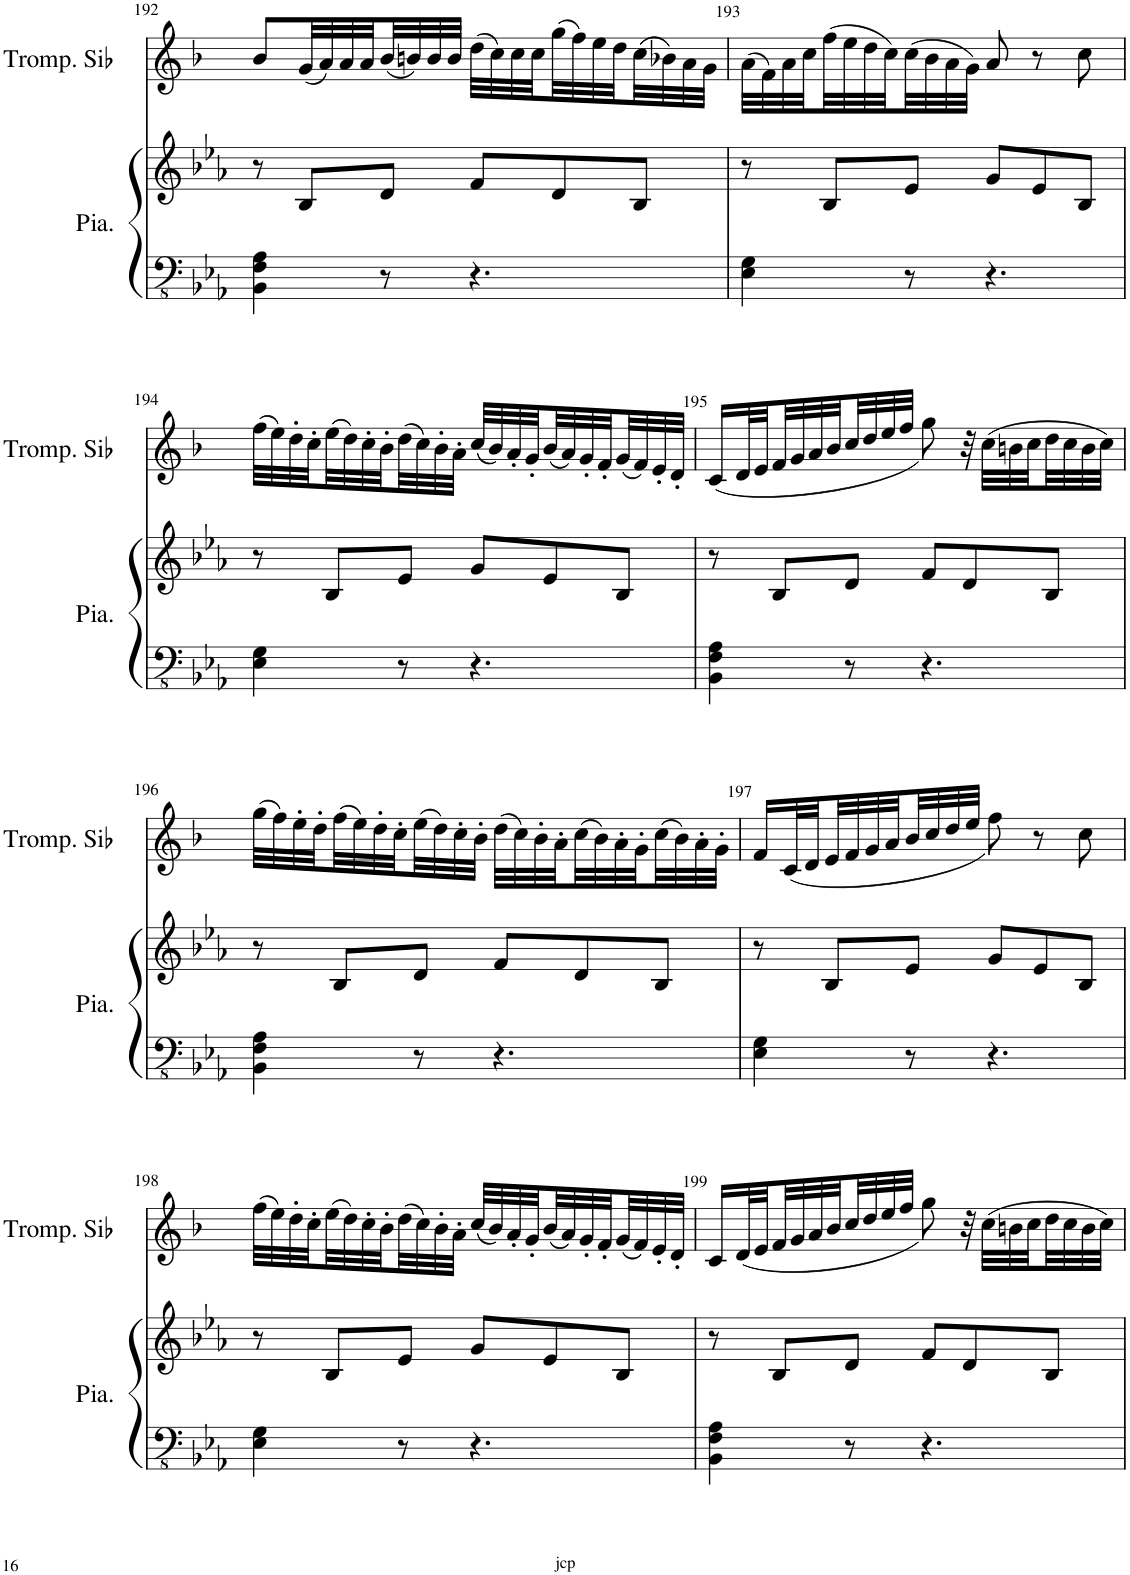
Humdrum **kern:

**kern	**kern	**kern
*part2	*part2	*part1
*staff3	*staff2	*staff1
*I"Piano	*	*I"Trompette en Sib
*I'Pia.	*	*I'Tromp. Sib
!!LO:PB:g=z
*clefFv4	*clefG2	*clefG2
*	*	*Trd1c2
*k[b-e-a-]	*k[b-e-a-]	*k[b-]
*M6/8	*M6/8	*M6/8
=192	=192	=192
4BBB-\ 4FF\ 4AA-\	8r	8b-/L
.	8B-/L	(32g/LL
.	.	32a/)
.	.	32a/
.	.	32a/
8r	8d/J	(32b-/
.	.	32bn/)
.	.	32b/
.	.	32b/JJJ
4.r	8f/L	(32dd\LLL
.	.	32cc\)
.	.	32cc\
.	.	32cc\
.	8d/	(32gg\
.	.	32ff\)
.	.	32ee\
.	.	32dd\
.	8B-/J	(32cc\
.	.	32b-X\)
.	.	32a\
.	.	32g\JJJ
=193	=193	=193
4EE-\ 4GG\	8r	(32a\LLL
.	.	32f\)
.	.	32a\
.	.	32cc\
.	8B-/L	(32ff\
.	.	32ee\
.	.	32dd\
.	.	32cc\)
8r	8e-/J	(32cc\
.	.	32b-\
.	.	32a\
.	.	32g\JJJ)
4.r	8g/L	8a/
.	8e-/	8r
.	8B-/J	8cc\
!!LO:LB:g=z
=194	=194	=194
4EE-\ 4GG\	8r	(32ff\LLL
.	.	32ee\)
.	.	32dd'\
.	.	32cc'\
.	8B-/L	(32ee\
.	.	32dd\)
.	.	32cc'\
.	.	32b-'\
8r	8e-/J	(32dd\
.	.	32cc\)
.	.	32b-'\
.	.	32a'\JJJ
4.r	8g/L	(32cc/LLL
.	.	32b-/)
.	.	32a'/
.	.	32g'/
.	8e-/	(32b-/
.	.	32a/)
.	.	32g'/
.	.	32f'/
.	8B-/J	(32g/
.	.	32f/)
.	.	32e'/
.	.	32d'/JJJ
=195	=195	=195
4BBB-\ 4FF\ 4AA-\	8r	(<16c/LL
.	.	32d/L
.	.	32e/
.	8B-/L	32f/
.	.	32g/
.	.	32a/
.	.	32b-/
8r	8d/J	32cc/
.	.	32dd/
.	.	32ee/
.	.	32ff/JJJ
4.r	8f/L	8gg\)
.	8d/	32r
.	.	(32cc\LLL
.	.	32bn\
.	.	32cc\
.	8B-/J	32dd\
.	.	32cc\
.	.	32b\
.	.	32cc\JJJ)
!!LO:LB:g=z
=196	=196	=196
4BBB-\ 4FF\ 4AA-\	8r	(32gg\LLL
.	.	32ff\)
.	.	32ee'\
.	.	32dd'\
.	8B-/L	(32ff\
.	.	32ee\)
.	.	32dd'\
.	.	32cc'\
8r	8d/J	(32ee\
.	.	32dd\)
.	.	32cc'\
.	.	32b-'\JJJ
4.r	8f/L	(32dd\LLL
.	.	32cc\)
.	.	32b-'\
.	.	32a'\
.	8d/	(32cc\
.	.	32b-\)
.	.	32a'\
.	.	32g'\
.	8B-/J	(32cc\
.	.	32b-\)
.	.	32a'\
.	.	32g'\JJJ
=197	=197	=197
4EE-\ 4GG\	8r	16f/LL
.	.	(<32c/L
.	.	32d/
.	8B-/L	32e/
.	.	32f/
.	.	32g/
.	.	32a/
8r	8e-/J	32b-/
.	.	32cc/
.	.	32dd/
.	.	32ee/JJJ
4.r	8g/L	8ff\)
.	8e-/	8r
.	8B-/J	8cc\
!!LO:LB:g=z
=198	=198	=198
4EE-\ 4GG\	8r	(32ff\LLL
.	.	32ee\)
.	.	32dd'\
.	.	32cc'\
.	8B-/L	(32ee\
.	.	32dd\)
.	.	32cc'\
.	.	32b-'\
8r	8e-/J	(32dd\
.	.	32cc\)
.	.	32b-'\
.	.	32a'\JJJ
4.r	8g/L	(32cc/LLL
.	.	32b-/)
.	.	32a'/
.	.	32g'/
.	8e-/	(32b-/
.	.	32a/)
.	.	32g'/
.	.	32f'/
.	8B-/J	(32g/
.	.	32f/)
.	.	32e'/
.	.	32d'/JJJ
=199	=199	=199
4BBB-\ 4FF\ 4AA-\	8r	16c/LL
.	.	(<32d/L
.	.	32e/
.	8B-/L	32f/
.	.	32g/
.	.	32a/
.	.	32b-/
8r	8d/J	32cc/
.	.	32dd/
.	.	32ee/
.	.	32ff/JJJ
4.r	8f/L	8gg\)
.	8d/	32r
.	.	(32cc\LLL
.	.	32bn\
.	.	32cc\
.	8B-/J	32dd\
.	.	32cc\
.	.	32b\
.	.	32cc\JJJ)
=	=	=
*-	*-	*-
